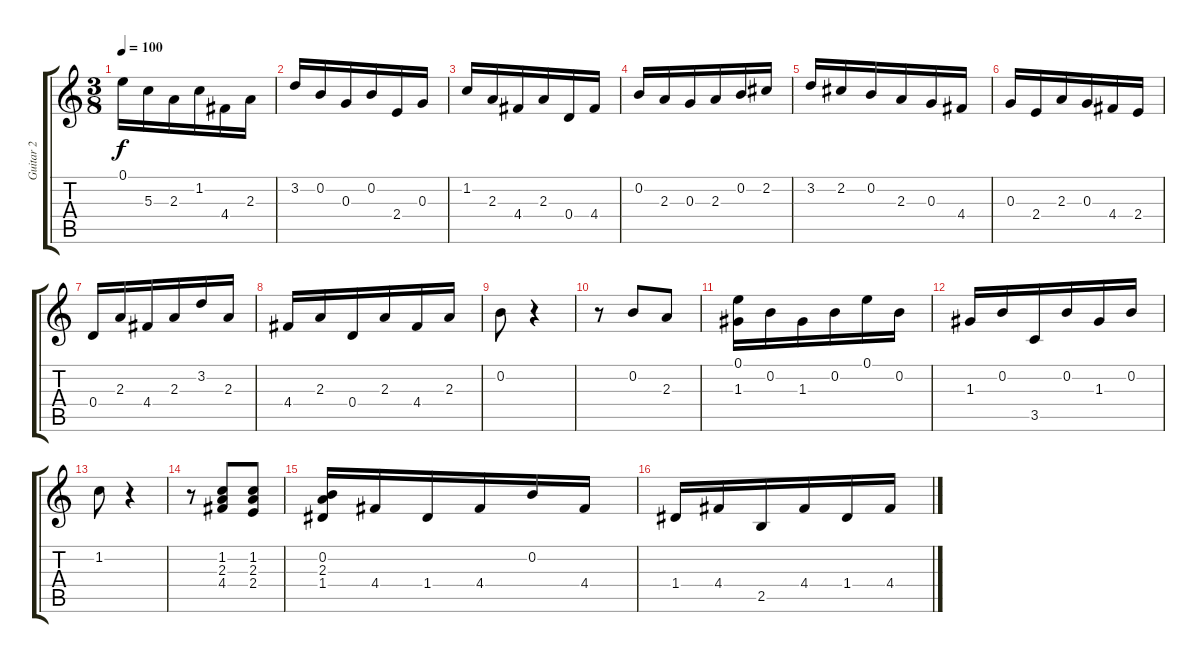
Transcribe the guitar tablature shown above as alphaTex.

\track ("Guitar 2" "Guitar 2") {instrument acousticguitarsteel}
\staff {score tabs}
\tuning (E4 B3 G3 D3 A2 E2) {hide}
\ts (3 8)
\tempo 100
\clef g2
\ks c
0.1.16{dy f} 5.3.16 2.3.16 1.2.16 4.4.16 2.3.16 |
3.2.16 0.2.16 0.3.16 0.2.16 2.4.16 0.3.16 |
1.2.16 2.3.16 4.4.16 2.3.16 0.4.16 4.4.16 |
0.2.16 2.3.16 0.3.16 2.3.16 0.2.16 2.2.16 |
3.2.16 2.2.16 0.2.16 2.3.16 0.3.16 4.4.16 |
0.3.16 2.4.16 2.3.16 0.3.16 4.4.16 2.4.16 |
0.4.16 2.3.16 4.4.16 2.3.16 3.2.16 2.3.16 |
4.4.16 2.3.16 0.4.16 2.3.16 4.4.16 2.3.16 |
0.2.8 r.4 |
r.8 0.2.8 2.3.8 |
(0.1 1.3).16 0.2.16 1.3.16 0.2.16 0.1.16 0.2.16 |
1.3.16 0.2.16 3.5.16 0.2.16 1.3.16 0.2.16 |
1.2.8 r.4 |
r.8 (1.2 2.3 4.4).8 (1.2 2.3 2.4).8 |
(0.2 2.3 1.4).16 4.4.16 1.4.16 4.4.16 0.2.16 4.4.16 |
1.4.16 4.4.16 2.5.16 4.4.16 1.4.16 4.4.16
